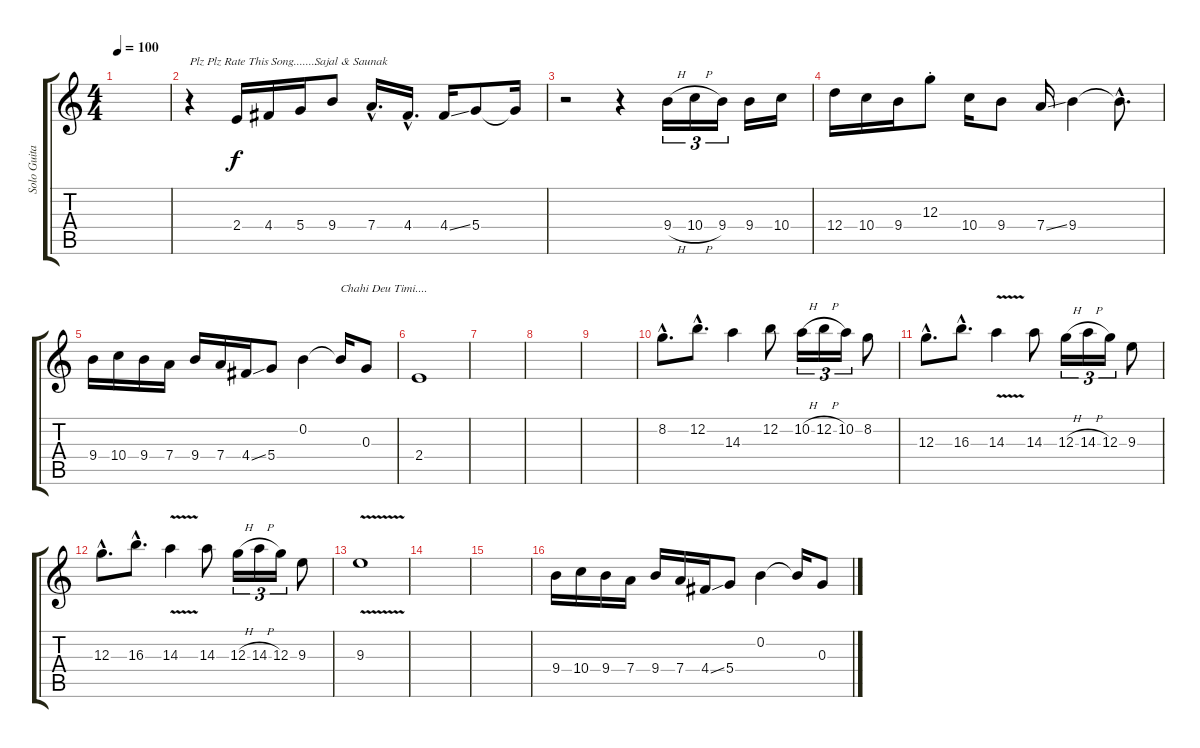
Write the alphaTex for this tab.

\track ("Solo Guitar 1" "Solo Guita") {instrument distortionguitar}
\staff {score tabs}
\tuning (E4 B3 G3 D3 A2 E2) {hide}
\ts (4 4)
\tempo 100
\clef g2
\ks c
|
r.4{txt "Plz Plz Rate This Song.......Sajal & Saunak"} 2.4.16 4.4.16 5.4.16 9.4.8 7.4{hac}.16{d} 4.4{hac}.16{d} 4.4{ss}.16 5.4.8 5.4{t}.16 |
r.2 r.4 9.4{h}.16{tu (3 2)} 10.4{h}.16{tu (3 2)} 9.4.16{tu (3 2)} 9.4.16 10.4.16 |
12.4.16 10.4.16 9.4.16 12.3{st}.8 10.4.16 9.4.8 7.4{ss}.16 9.4.4 9.4{hac t}.8{d} |
9.4.16 10.4.16 9.4.16 7.4.16 9.4.16 7.4.16 4.4{ss}.16 5.4.8 0.2.4 0.2{t}.16{txt "Chahi Deu Timi...."} 0.3.8 |
2.4.1 |
|
|
|
8.2{hac}.8{d volume 14 instrument distortionguitar} 12.2{hac}.8{d} 14.3.4 12.2.8 10.2{h}.16{tu (3 2)} 12.2{h}.16{tu (3 2)} 10.2.16{tu (3 2)} 8.2.8 |
12.3{hac}.8{d} 16.3{hac}.8{d} 14.3{v}.4 14.3.8 12.3{h}.16{tu (3 2)} 14.3{h}.16{tu (3 2)} 12.3.16{tu (3 2)} 9.3.8 |
12.3{hac}.8{d} 16.3{hac}.8{d} 14.3{v}.4 14.3.8 12.3{h}.16{tu (3 2)} 14.3{h}.16{tu (3 2)} 12.3.16{tu (3 2)} 9.3.8 |
9.3{v}.1 |
|
|
9.4.16 10.4.16 9.4.16 7.4.16 9.4.16 7.4.16 4.4{ss}.16 5.4.8 0.2.4 0.2{t}.16 0.3.8
